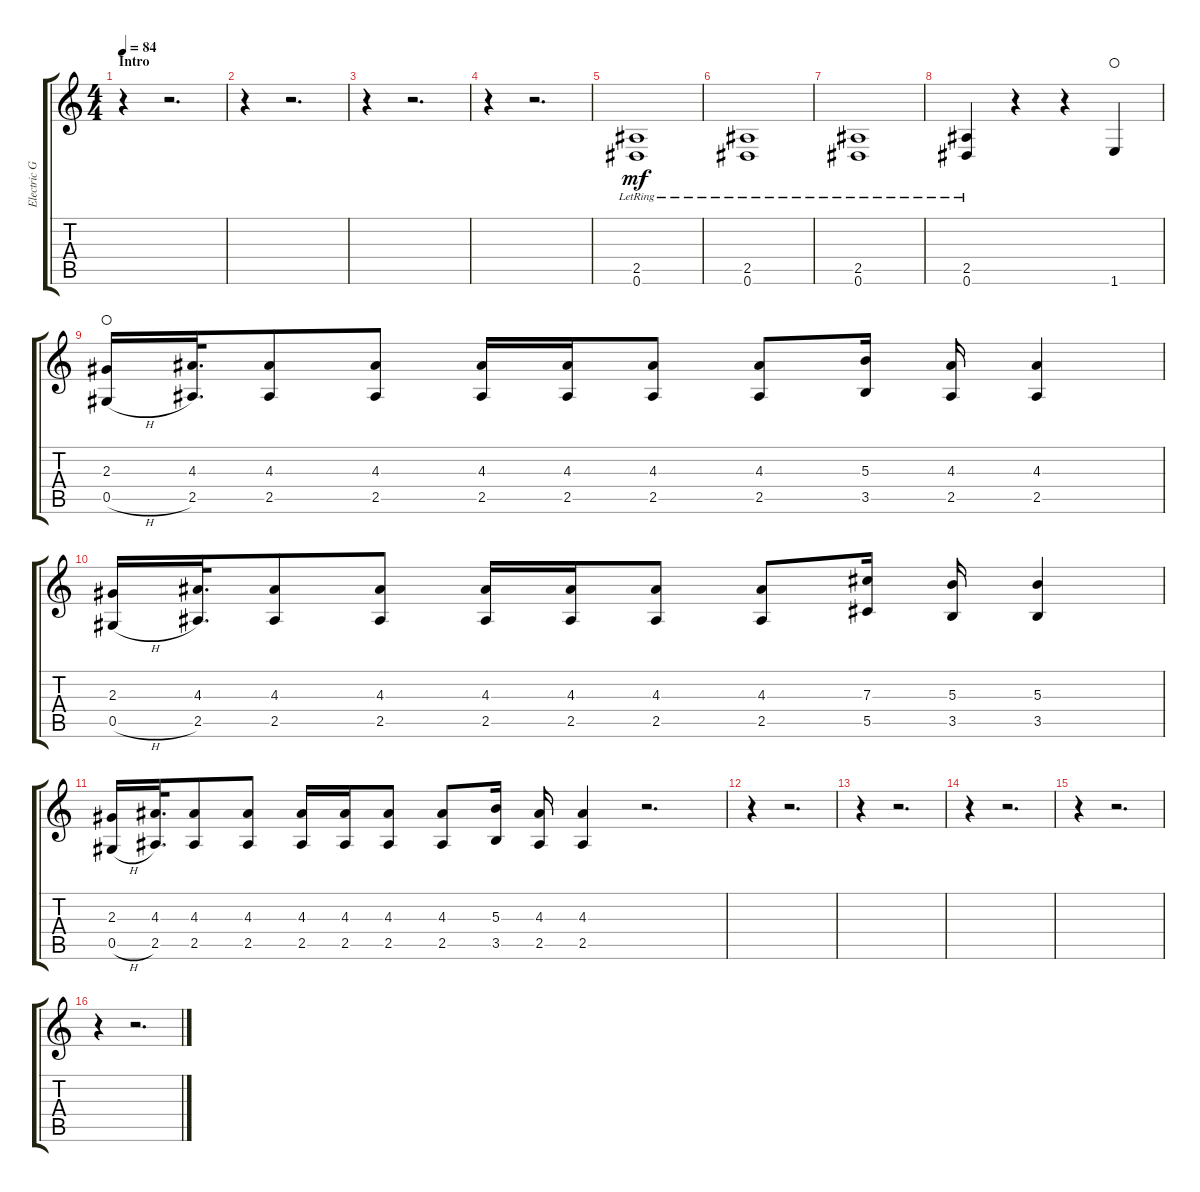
\track ("Electric Guitar" "Electric G") {instrument overdrivenguitar}
\staff {score tabs}
\tuning (Eb4 Bb3 Gb3 Db3 Ab2 Eb2) {hide}
\ts (4 4)
\section ("" "Intro")
\tempo 84
\clef g2
\ks c
r.4{dy mf instrument overdrivenguitar} r.2{d} |
r.4 r.2{d} |
r.4 r.2{d} |
r.4 r.2{d} |
(2.5{lr} 0.6{lr}).1 |
(2.5{lr} 0.6{lr}).1 |
(2.5{lr} 0.6{lr}).1 |
(2.5{lr} 0.6{lr}).4 r.4 r.4 1.6.4{waho} |
(2.3 0.5{h}).16{waho} (4.3 2.5).32{d} (4.3 2.5).8 (4.3 2.5).8 (4.3 2.5).16 (4.3 2.5).16 (4.3 2.5).8 (4.3 2.5).8 (5.3 3.5).16 (4.3 2.5).16 (4.3 2.5).4 |
(2.3 0.5{h}).16 (4.3 2.5).32{d} (4.3 2.5).8 (4.3 2.5).8 (4.3 2.5).16 (4.3 2.5).16 (4.3 2.5).8 (4.3 2.5).8 (7.3 5.5).16 (5.3 3.5).16 (5.3 3.5).4 |
(2.3 0.5{h}).16 (4.3 2.5).32{d} (4.3 2.5).8 (4.3 2.5).8 (4.3 2.5).16 (4.3 2.5).16 (4.3 2.5).8 (4.3 2.5).8 (5.3 3.5).16 (4.3 2.5).16 (4.3 2.5).4 r.2{d} |
r.4 r.2{d} |
r.4 r.2{d} |
r.4 r.2{d} |
r.4 r.2{d} |
r.4 r.2{d}
